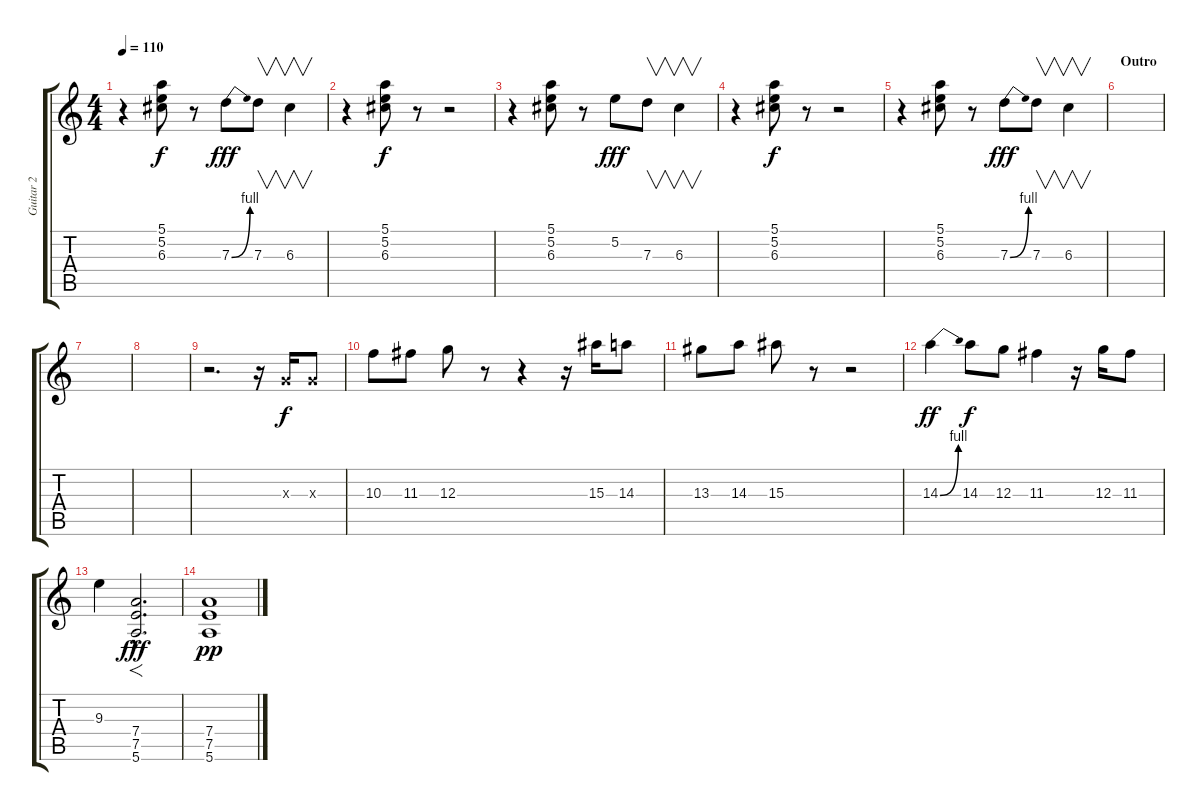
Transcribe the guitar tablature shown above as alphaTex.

\track ("Guitar 2" "Guitar 2") {instrument electricguitarclean}
\staff {score tabs}
\tuning (E4 B3 G3 D3 A2 E2) {hide}
\ts (4 4)
\tempo 110
\clef g2
\ks c
r.4{dy f} (5.1 5.2 6.3).8 r.8 7.3{be (bend 0 0 60 4)}.8{dy fff} 7.3.8{v} 6.3.4{v} |
r.4 (5.1 5.2 6.3).8{dy f} r.8 r.2 |
r.4 (5.1 5.2 6.3).8 r.8 5.2.8{dy fff} 7.3.8{v} 6.3.4{v} |
r.4 (5.1 5.2 6.3).8{dy f} r.8 r.2 |
r.4 (5.1 5.2 6.3).8 r.8 7.3{be (bend 0 0 60 4)}.8{dy fff} 7.3.8{v} 6.3.4{v} |
\section ("" "Outro")
|
|
|
r.2{d} r.16 0.3{x}.16{dy f balance 4 instrument distortionguitar} 0.3{x}.8 |
10.3.8{volume 11 balance 4 instrument distortionguitar} 11.3.8 12.3.8 r.8 r.4 r.16 15.3.16{volume 11 balance 4 instrument distortionguitar} 14.3.8 |
13.3.8{volume 11 balance 4 instrument distortionguitar} 14.3.8 15.3.8 r.8 r.2 |
14.3{be (bend 0 0 60 4)}.4{dy ff volume 11 balance 4 instrument distortionguitar} 14.3.8{dy f} 12.3.8 11.3.4 r.16 12.3.16 11.3.8 |
9.3.4 (7.4{hac} 7.5{hac} 5.6{hac}).2{f d dy fff volume 13 balance 4 instrument distortionguitar} |
(7.4 7.5 5.6).1{dy pp volume 11 balance 4 instrument distortionguitar}
